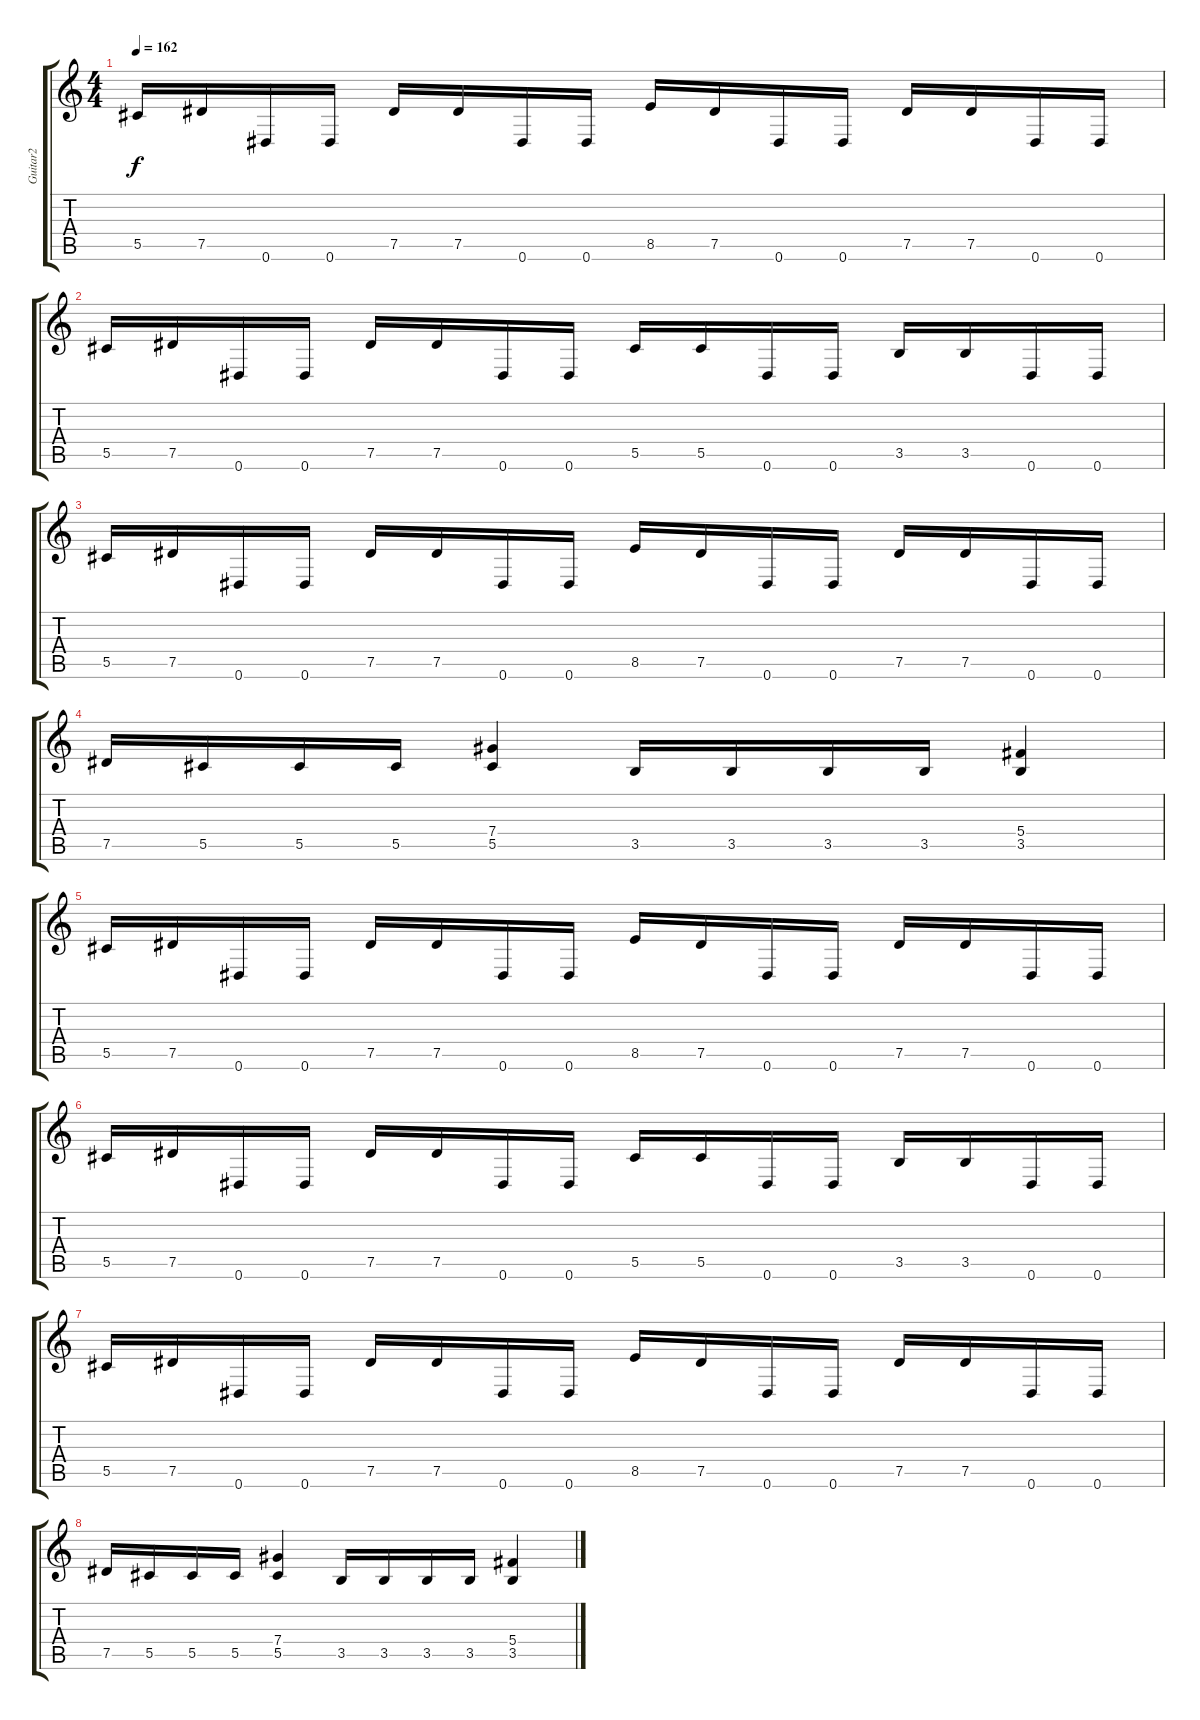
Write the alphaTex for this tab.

\track ("Guitar2" "Guitar2") {instrument distortionguitar}
\staff {score tabs}
\tuning (Eb4 Bb3 Gb3 Db3 Ab2 Eb2) {hide}
\ts (4 4)
\tempo 162
\clef g2
\ks c
5.5.16{dy f} 7.5.16 0.6.16 0.6.16 7.5.16 7.5.16 0.6.16 0.6.16 8.5.16 7.5.16 0.6.16 0.6.16 7.5.16 7.5.16 0.6.16 0.6.16 |
5.5.16 7.5.16 0.6.16 0.6.16 7.5.16 7.5.16 0.6.16 0.6.16 5.5.16 5.5.16 0.6.16 0.6.16 3.5.16 3.5.16 0.6.16 0.6.16 |
5.5.16 7.5.16 0.6.16 0.6.16 7.5.16 7.5.16 0.6.16 0.6.16 8.5.16 7.5.16 0.6.16 0.6.16 7.5.16 7.5.16 0.6.16 0.6.16 |
7.5.16 5.5.16 5.5.16 5.5.16 (7.4 5.5).4 3.5.16 3.5.16 3.5.16 3.5.16 (5.4 3.5).4 |
5.5.16 7.5.16 0.6.16 0.6.16 7.5.16 7.5.16 0.6.16 0.6.16 8.5.16 7.5.16 0.6.16 0.6.16 7.5.16 7.5.16 0.6.16 0.6.16 |
5.5.16 7.5.16 0.6.16 0.6.16 7.5.16 7.5.16 0.6.16 0.6.16 5.5.16 5.5.16 0.6.16 0.6.16 3.5.16 3.5.16 0.6.16 0.6.16 |
5.5.16 7.5.16 0.6.16 0.6.16 7.5.16 7.5.16 0.6.16 0.6.16 8.5.16 7.5.16 0.6.16 0.6.16 7.5.16 7.5.16 0.6.16 0.6.16 |
7.5.16 5.5.16 5.5.16 5.5.16 (7.4 5.5).4 3.5.16 3.5.16 3.5.16 3.5.16 (5.4 3.5).4
